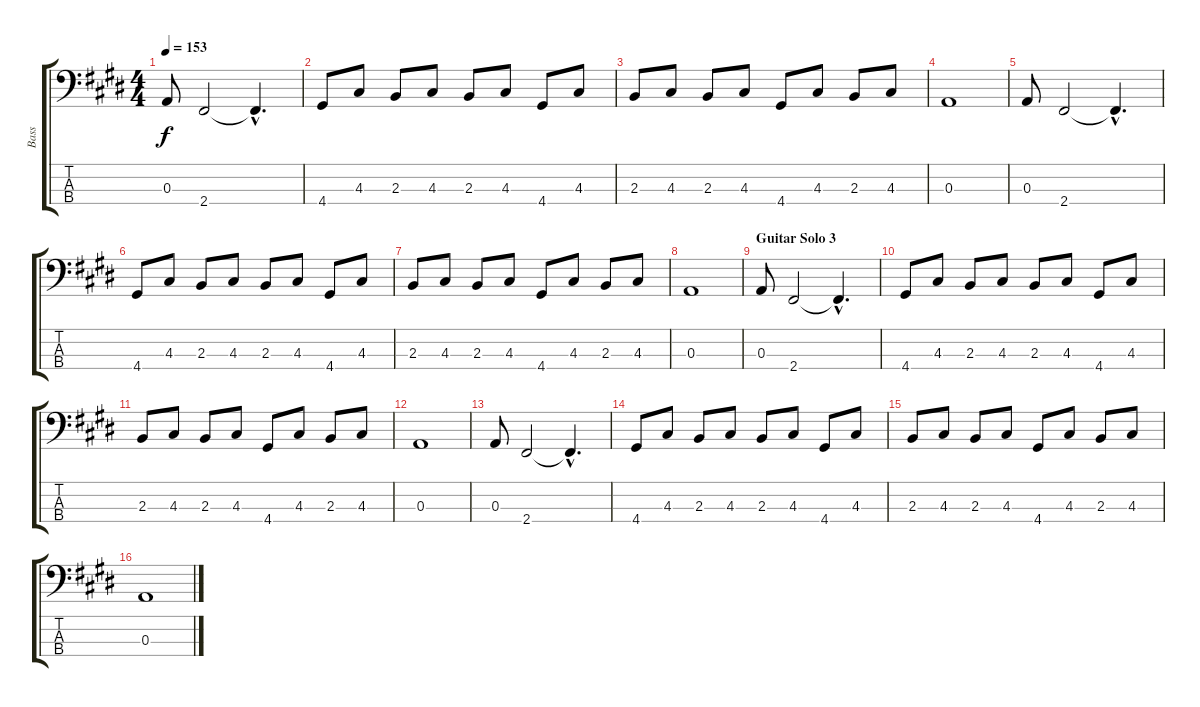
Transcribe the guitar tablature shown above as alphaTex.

\track ("Bass" "Bass") {instrument electricbassfinger}
\staff {score tabs}
\tuning (G2 D2 A1 E1) {hide}
\ts (4 4)
\tempo 153
\clef f4
\ks e
0.3.8{dy f} 2.4.2 2.4{hac t}.4{d} |
4.4.8 4.3.8 2.3.8 4.3.8 2.3.8 4.3.8 4.4.8 4.3.8 |
2.3.8 4.3.8 2.3.8 4.3.8 4.4.8 4.3.8 2.3.8 4.3.8 |
0.3.1 |
0.3.8 2.4.2 2.4{hac t}.4{d} |
4.4.8 4.3.8 2.3.8 4.3.8 2.3.8 4.3.8 4.4.8 4.3.8 |
2.3.8 4.3.8 2.3.8 4.3.8 4.4.8 4.3.8 2.3.8 4.3.8 |
0.3.1 |
\section ("" "Guitar Solo 3")
0.3.8 2.4.2 2.4{hac t}.4{d} |
4.4.8 4.3.8 2.3.8 4.3.8 2.3.8 4.3.8 4.4.8 4.3.8 |
2.3.8 4.3.8 2.3.8 4.3.8 4.4.8 4.3.8 2.3.8 4.3.8 |
0.3.1 |
0.3.8 2.4.2 2.4{hac t}.4{d} |
4.4.8 4.3.8 2.3.8 4.3.8 2.3.8 4.3.8 4.4.8 4.3.8 |
2.3.8 4.3.8 2.3.8 4.3.8 4.4.8 4.3.8 2.3.8 4.3.8 |
0.3.1
